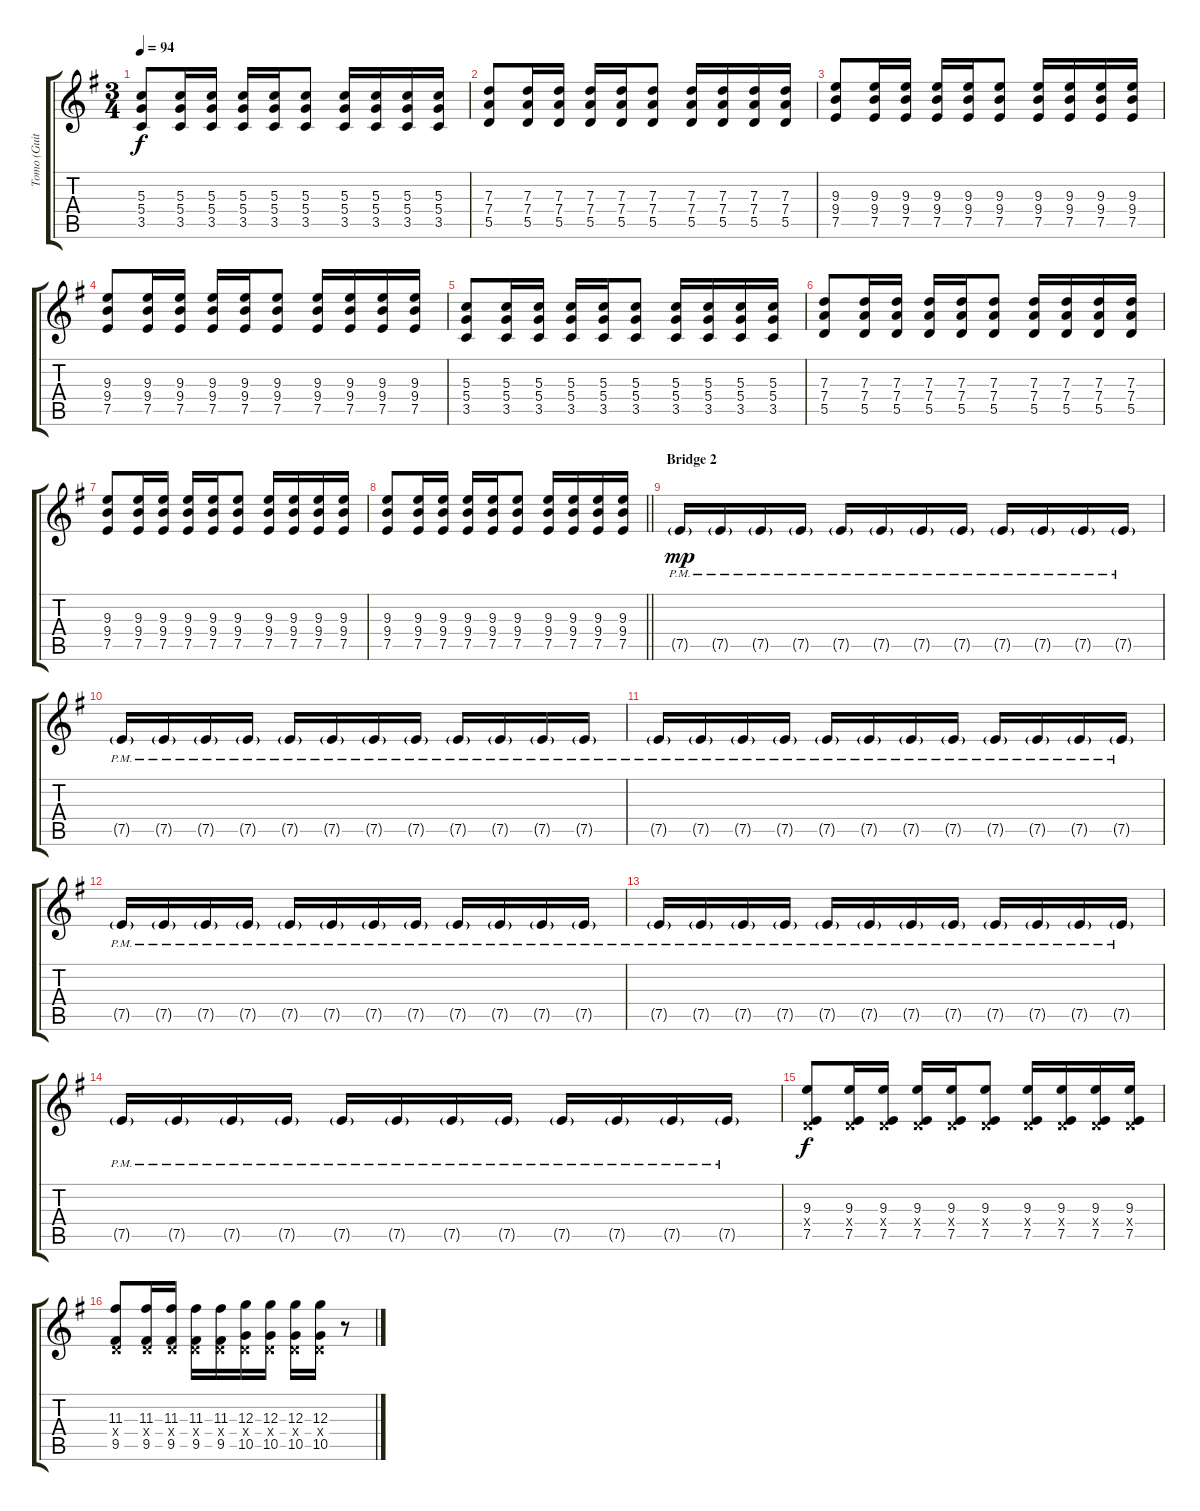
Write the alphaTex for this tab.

\track ("Tomo (Guitar 1)" "Tomo (Guit") {instrument electricguitarclean}
\staff {score tabs}
\tuning (E4 B3 G3 D3 A2 E2) {hide}
\ts (3 4)
\tempo 94
\clef g2
\ks g
(5.3 5.4 3.5).8{dy f} (5.3 5.4 3.5).16 (5.3 5.4 3.5).16 (5.3 5.4 3.5).16 (5.3 5.4 3.5).16 (5.3 5.4 3.5).8 (5.3 5.4 3.5).16 (5.3 5.4 3.5).16 (5.3 5.4 3.5).16 (5.3 5.4 3.5).16 |
(7.3 7.4 5.5).8 (7.3 7.4 5.5).16 (7.3 7.4 5.5).16 (7.3 7.4 5.5).16 (7.3 7.4 5.5).16 (7.3 7.4 5.5).8 (7.3 7.4 5.5).16 (7.3 7.4 5.5).16 (7.3 7.4 5.5).16 (7.3 7.4 5.5).16 |
(9.3 9.4 7.5).8 (9.3 9.4 7.5).16 (9.3 9.4 7.5).16 (9.3 9.4 7.5).16 (9.3 9.4 7.5).16 (9.3 9.4 7.5).8 (9.3 9.4 7.5).16 (9.3 9.4 7.5).16 (9.3 9.4 7.5).16 (9.3 9.4 7.5).16 |
(9.3 9.4 7.5).8 (9.3 9.4 7.5).16 (9.3 9.4 7.5).16 (9.3 9.4 7.5).16 (9.3 9.4 7.5).16 (9.3 9.4 7.5).8 (9.3 9.4 7.5).16 (9.3 9.4 7.5).16 (9.3 9.4 7.5).16 (9.3 9.4 7.5).16 |
(5.3 5.4 3.5).8 (5.3 5.4 3.5).16 (5.3 5.4 3.5).16 (5.3 5.4 3.5).16 (5.3 5.4 3.5).16 (5.3 5.4 3.5).8 (5.3 5.4 3.5).16 (5.3 5.4 3.5).16 (5.3 5.4 3.5).16 (5.3 5.4 3.5).16 |
(7.3 7.4 5.5).8 (7.3 7.4 5.5).16 (7.3 7.4 5.5).16 (7.3 7.4 5.5).16 (7.3 7.4 5.5).16 (7.3 7.4 5.5).8 (7.3 7.4 5.5).16 (7.3 7.4 5.5).16 (7.3 7.4 5.5).16 (7.3 7.4 5.5).16 |
(9.3 9.4 7.5).8 (9.3 9.4 7.5).16 (9.3 9.4 7.5).16 (9.3 9.4 7.5).16 (9.3 9.4 7.5).16 (9.3 9.4 7.5).8 (9.3 9.4 7.5).16 (9.3 9.4 7.5).16 (9.3 9.4 7.5).16 (9.3 9.4 7.5).16 |
\barLineRight lightlight
(9.3 9.4 7.5).8 (9.3 9.4 7.5).16 (9.3 9.4 7.5).16 (9.3 9.4 7.5).16 (9.3 9.4 7.5).16 (9.3 9.4 7.5).8 (9.3 9.4 7.5).16 (9.3 9.4 7.5).16 (9.3 9.4 7.5).16 (9.3 9.4 7.5).16 |
\section ("" "Bridge 2")
7.5{g pm}.16{dy mp volume 9 instrument electricguitarclean} 7.5{g pm}.16 7.5{g pm}.16 7.5{g pm}.16 7.5{g pm}.16 7.5{g pm}.16 7.5{g pm}.16 7.5{g pm}.16 7.5{g pm}.16 7.5{g pm}.16 7.5{g pm}.16 7.5{g pm}.16 |
7.5{g pm}.16 7.5{g pm}.16 7.5{g pm}.16 7.5{g pm}.16 7.5{g pm}.16 7.5{g pm}.16 7.5{g pm}.16 7.5{g pm}.16 7.5{g pm}.16 7.5{g pm}.16 7.5{g pm}.16 7.5{g pm}.16 |
7.5{g pm}.16 7.5{g pm}.16 7.5{g pm}.16 7.5{g pm}.16 7.5{g pm}.16 7.5{g pm}.16 7.5{g pm}.16 7.5{g pm}.16 7.5{g pm}.16 7.5{g pm}.16 7.5{g pm}.16 7.5{g pm}.16 |
7.5{g pm}.16 7.5{g pm}.16 7.5{g pm}.16 7.5{g pm}.16 7.5{g pm}.16 7.5{g pm}.16 7.5{g pm}.16 7.5{g pm}.16 7.5{g pm}.16 7.5{g pm}.16 7.5{g pm}.16 7.5{g pm}.16 |
7.5{g pm}.16 7.5{g pm}.16 7.5{g pm}.16 7.5{g pm}.16 7.5{g pm}.16 7.5{g pm}.16 7.5{g pm}.16 7.5{g pm}.16 7.5{g pm}.16 7.5{g pm}.16 7.5{g pm}.16 7.5{g pm}.16 |
7.5{g pm}.16 7.5{g pm}.16 7.5{g pm}.16 7.5{g pm}.16 7.5{g pm}.16 7.5{g pm}.16 7.5{g pm}.16 7.5{g pm}.16 7.5{g pm}.16 7.5{g pm}.16 7.5{g pm}.16 7.5{g pm}.16 |
(9.3 0.4{x} 7.5).8{dy f volume 14 instrument overdrivenguitar} (9.3 0.4{x} 7.5).16 (9.3 0.4{x} 7.5).16 (9.3 0.4{x} 7.5).16 (9.3 0.4{x} 7.5).16 (9.3 0.4{x} 7.5).8 (9.3 0.4{x} 7.5).16 (9.3 0.4{x} 7.5).16 (9.3 0.4{x} 7.5).16 (9.3 0.4{x} 7.5).16 |
(11.3 0.4{x} 9.5).8 (11.3 0.4{x} 9.5).16 (11.3 0.4{x} 9.5).16 (11.3 0.4{x} 9.5).16 (11.3 0.4{x} 9.5).16 (12.3 0.4{x} 10.5).16 (12.3 0.4{x} 10.5).16 (12.3 0.4{x} 10.5).16 (12.3 0.4{x} 10.5).16 r.8
